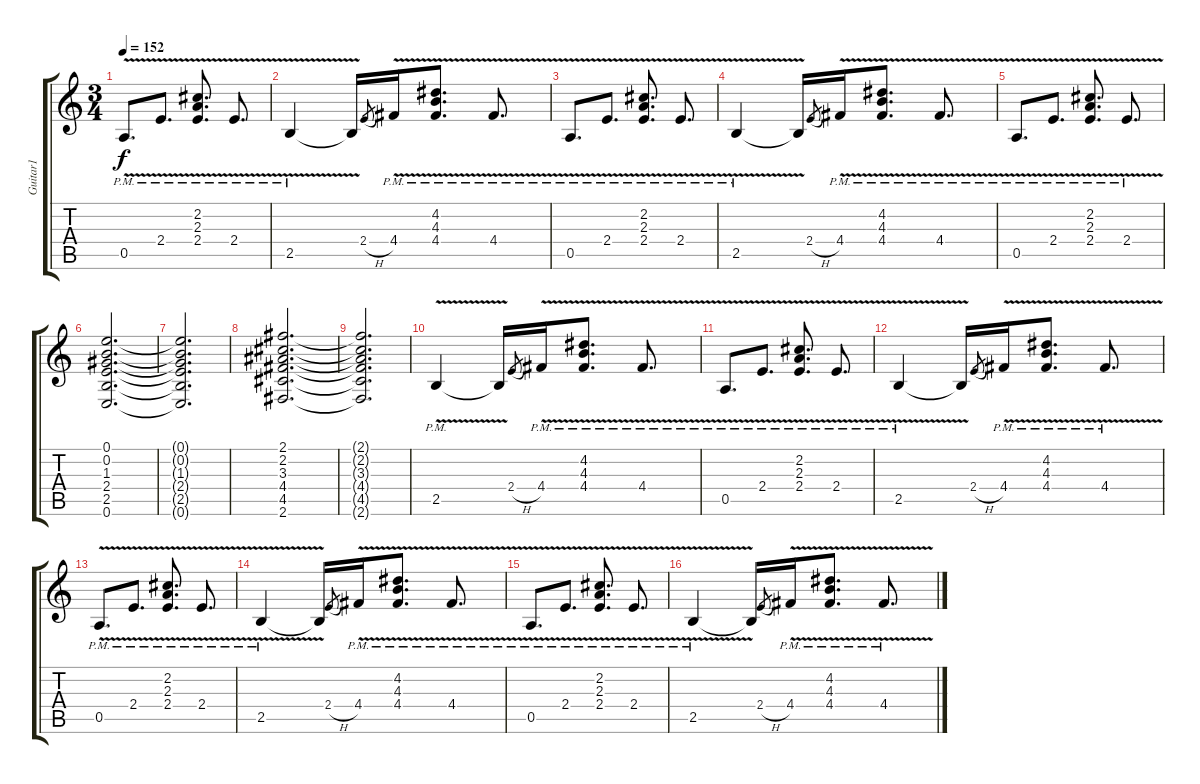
\track ("Guitar1" "Guitar1") {instrument electricguitarclean}
\staff {score tabs}
\tuning (E4 B3 G3 D3 A2 E2) {hide}
\ts (3 4)
\tempo 152
\clef g2
\ks c
0.5{v pm}.8{d dy f} 2.4{v pm}.8{d} (2.2{v pm} 2.3{v pm} 2.4{v pm}).8{d} 2.4{v pm}.8{d} |
2.5{v pm}.4 2.5{v t}.16 2.4{h}.8{gr} 4.4{v pm}.16 (4.2{v pm} 4.3{v pm} 4.4{v pm}).8{d} 4.4{v pm}.8{d} |
0.5{v pm}.8{d} 2.4{v pm}.8{d} (2.2{v pm} 2.3{v pm} 2.4{v pm}).8{d} 2.4{v pm}.8{d} |
2.5{v pm}.4 2.5{v t}.16 2.4{h}.8{gr} 4.4{v pm}.16 (4.2{v pm} 4.3{v pm} 4.4{v pm}).8{d} 4.4{v pm}.8{d} |
0.5{v pm}.8{d} 2.4{v pm}.8{d} (2.2{v pm} 2.3{v pm} 2.4{v pm}).8{d} 2.4{v pm}.8{d} |
(0.1 0.2 1.3 2.4 2.5 0.6).2{d} |
(0.1{t} 0.2{t} 1.3{t} 2.4{t} 2.5{t} 0.6{t}).2{d} |
(2.1 2.2 3.3 4.4 4.5 2.6).2{d} |
(2.1{t} 2.2{t} 3.3{t} 4.4{t} 4.5{t} 2.6{t}).2{d} |
2.5{v pm}.4 2.5{v t}.16 2.4{h}.8{gr} 4.4{v pm}.16 (4.2{v pm} 4.3{v pm} 4.4{v pm}).8{d} 4.4{v pm}.8{d} |
0.5{v pm}.8{d} 2.4{v pm}.8{d} (2.2{v pm} 2.3{v pm} 2.4{v pm}).8{d} 2.4{v pm}.8{d} |
2.5{v pm}.4 2.5{v t}.16 2.4{h}.8{gr} 4.4{v pm}.16 (4.2{v pm} 4.3{v pm} 4.4{v pm}).8{d} 4.4{v pm}.8{d} |
0.5{v pm}.8{d} 2.4{v pm}.8{d} (2.2{v pm} 2.3{v pm} 2.4{v pm}).8{d} 2.4{v pm}.8{d} |
2.5{v pm}.4 2.5{v t}.16 2.4{h}.8{gr} 4.4{v pm}.16 (4.2{v pm} 4.3{v pm} 4.4{v pm}).8{d} 4.4{v pm}.8{d} |
0.5{v pm}.8{d} 2.4{v pm}.8{d} (2.2{v pm} 2.3{v pm} 2.4{v pm}).8{d} 2.4{v pm}.8{d} |
2.5{v pm}.4 2.5{v t}.16 2.4{h}.8{gr} 4.4{v pm}.16 (4.2{v pm} 4.3{v pm} 4.4{v pm}).8{d} 4.4{v pm}.8{d}
